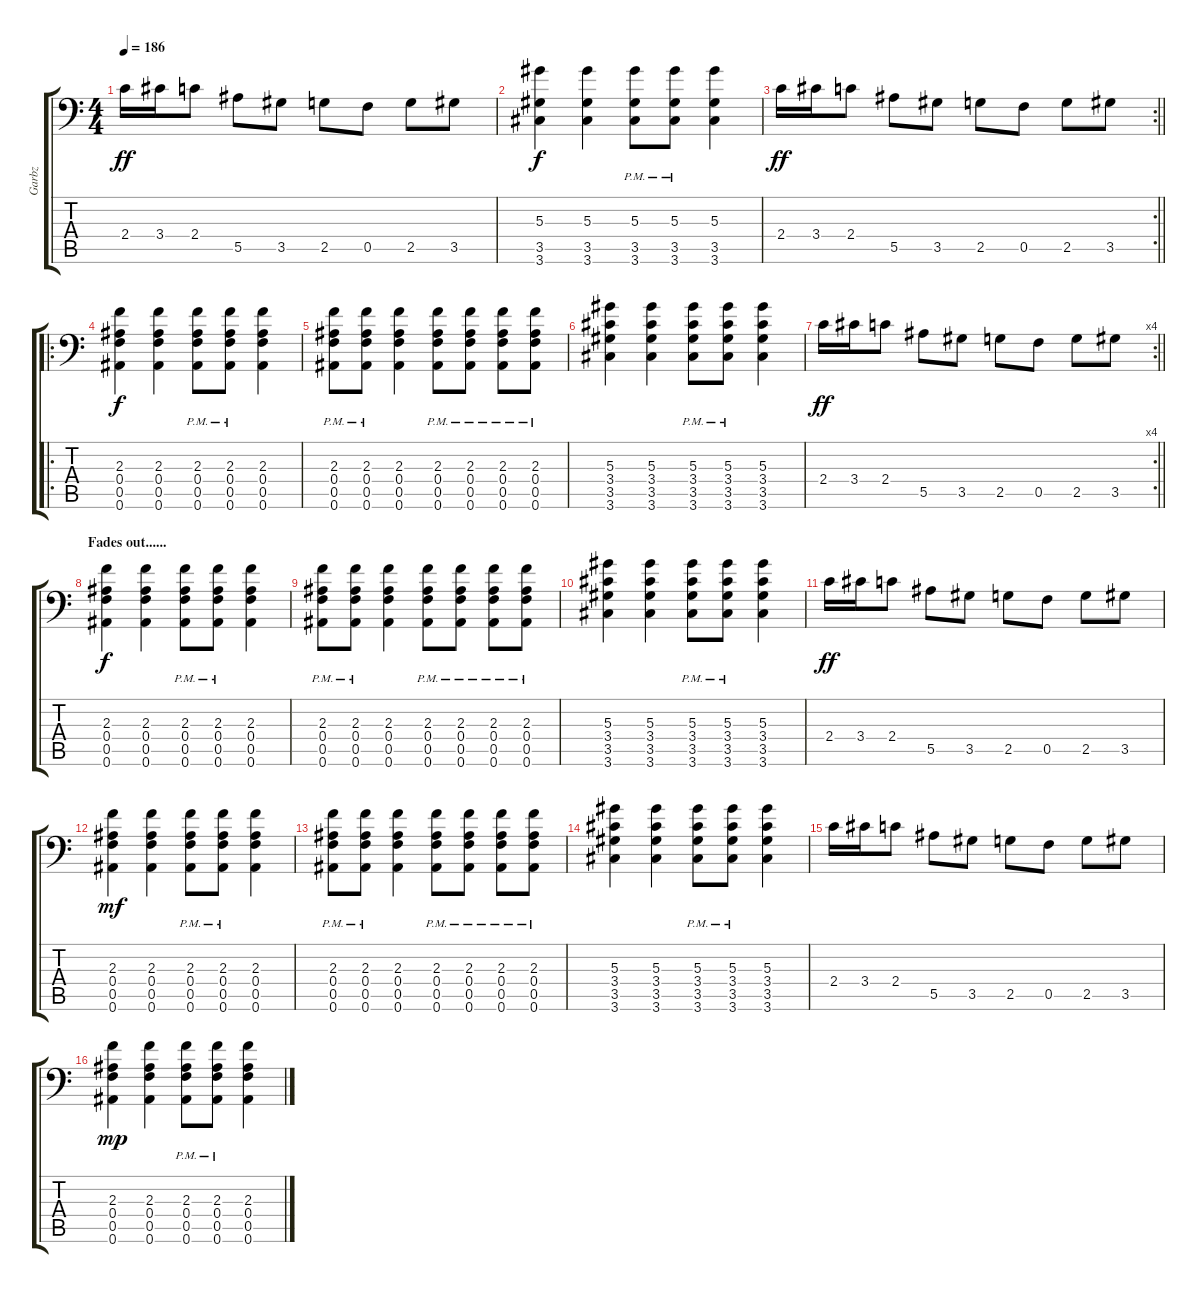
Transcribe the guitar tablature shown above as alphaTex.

\track ("Garbz" "Garbz") {instrument overdrivenguitar}
\staff {score tabs}
\tuning (C4 G3 Eb3 Bb2 F2 Bb1) {hide}
\ts (4 4)
\tempo 186
\clef f4
\ks c
2.4.16{dy ff} 3.4.16 2.4.8 5.5.8 3.5.8 2.5.8 0.5.8 2.5.8 3.5.8 |
(5.3 3.5 3.6).4{dy f} (5.3 3.5 3.6).4 (5.3{pm} 3.5{pm} 3.6{pm}).8 (5.3{pm} 3.5{pm} 3.6{pm}).8 (5.3 3.5 3.6).4 |
\rc 2
\barLineRight lightlight
2.4.16{dy ff} 3.4.16 2.4.8 5.5.8 3.5.8 2.5.8 0.5.8 2.5.8 3.5.8 |
\ro
(2.3 0.4 0.5 0.6).4{dy f} (2.3 0.4 0.5 0.6).4 (2.3{pm} 0.4{pm} 0.5{pm} 0.6{pm}).8 (2.3{pm} 0.4{pm} 0.5{pm} 0.6{pm}).8 (2.3 0.4 0.5 0.6).4 |
(2.3{pm} 0.4{pm} 0.5{pm} 0.6{pm}).8 (2.3{pm} 0.4{pm} 0.5{pm} 0.6{pm}).8 (2.3 0.4 0.5 0.6).4 (2.3{pm} 0.4{pm} 0.5{pm} 0.6{pm}).8 (2.3{pm} 0.4{pm} 0.5{pm} 0.6{pm}).8 (2.3{pm} 0.4{pm} 0.5{pm} 0.6{pm}).8 (2.3{pm} 0.4{pm} 0.5{pm} 0.6{pm}).8 |
(5.3 3.4 3.5 3.6).4 (5.3 3.4 3.5 3.6).4 (5.3{pm} 3.4{pm} 3.5{pm} 3.6{pm}).8 (5.3{pm} 3.4{pm} 3.5{pm} 3.6{pm}).8 (5.3 3.4 3.5 3.6).4 |
\rc 4
\barLineRight lightlight
2.4.16{dy ff} 3.4.16 2.4.8 5.5.8 3.5.8 2.5.8 0.5.8 2.5.8 3.5.8 |
\section ("" "Fades out......")
(2.3 0.4 0.5 0.6).4{dy f} (2.3 0.4 0.5 0.6).4 (2.3{pm} 0.4{pm} 0.5{pm} 0.6{pm}).8 (2.3{pm} 0.4{pm} 0.5{pm} 0.6{pm}).8 (2.3 0.4 0.5 0.6).4 |
(2.3{pm} 0.4{pm} 0.5{pm} 0.6{pm}).8 (2.3{pm} 0.4{pm} 0.5{pm} 0.6{pm}).8 (2.3 0.4 0.5 0.6).4 (2.3{pm} 0.4{pm} 0.5{pm} 0.6{pm}).8 (2.3{pm} 0.4{pm} 0.5{pm} 0.6{pm}).8 (2.3{pm} 0.4{pm} 0.5{pm} 0.6{pm}).8 (2.3{pm} 0.4{pm} 0.5{pm} 0.6{pm}).8 |
(5.3 3.4 3.5 3.6).4 (5.3 3.4 3.5 3.6).4 (5.3{pm} 3.4{pm} 3.5{pm} 3.6{pm}).8 (5.3{pm} 3.4{pm} 3.5{pm} 3.6{pm}).8 (5.3 3.4 3.5 3.6).4 |
2.4.16{dy ff} 3.4.16 2.4.8 5.5.8 3.5.8 2.5.8 0.5.8 2.5.8 3.5.8 |
(2.3 0.4 0.5 0.6).4{dy mf} (2.3 0.4 0.5 0.6).4 (2.3{pm} 0.4{pm} 0.5{pm} 0.6{pm}).8 (2.3{pm} 0.4{pm} 0.5{pm} 0.6{pm}).8 (2.3 0.4 0.5 0.6).4 |
(2.3{pm} 0.4{pm} 0.5{pm} 0.6{pm}).8 (2.3{pm} 0.4{pm} 0.5{pm} 0.6{pm}).8 (2.3 0.4 0.5 0.6).4 (2.3{pm} 0.4{pm} 0.5{pm} 0.6{pm}).8 (2.3{pm} 0.4{pm} 0.5{pm} 0.6{pm}).8 (2.3{pm} 0.4{pm} 0.5{pm} 0.6{pm}).8 (2.3{pm} 0.4{pm} 0.5{pm} 0.6{pm}).8 |
(5.3 3.4 3.5 3.6).4 (5.3 3.4 3.5 3.6).4 (5.3{pm} 3.4{pm} 3.5{pm} 3.6{pm}).8 (5.3{pm} 3.4{pm} 3.5{pm} 3.6{pm}).8 (5.3 3.4 3.5 3.6).4 |
2.4.16 3.4.16 2.4.8 5.5.8 3.5.8 2.5.8 0.5.8 2.5.8 3.5.8 |
(2.3 0.4 0.5 0.6).4{dy mp} (2.3 0.4 0.5 0.6).4 (2.3{pm} 0.4{pm} 0.5{pm} 0.6{pm}).8 (2.3{pm} 0.4{pm} 0.5{pm} 0.6{pm}).8 (2.3 0.4 0.5 0.6).4
